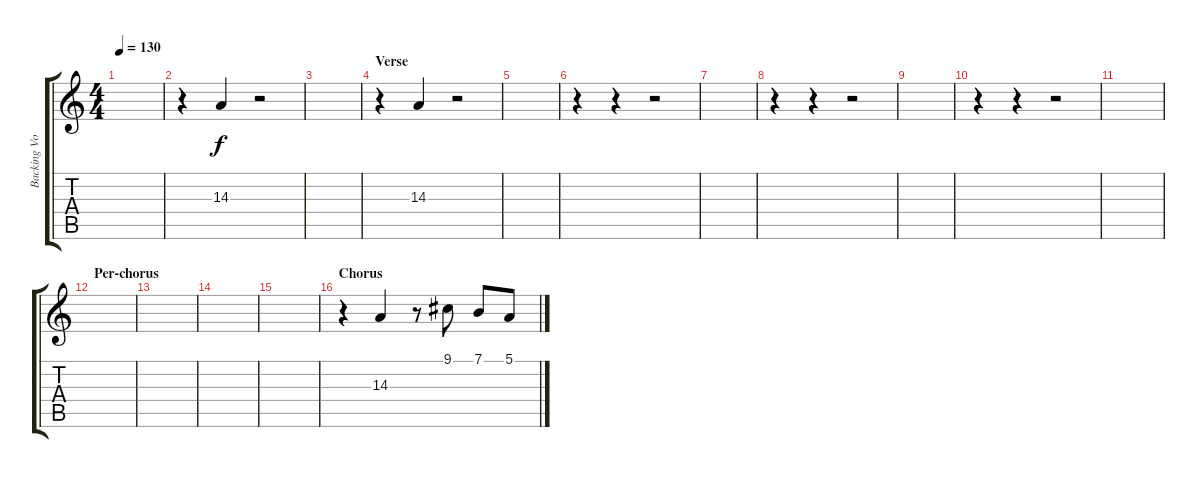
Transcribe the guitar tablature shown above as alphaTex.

\track ("Backing Vocal" "Backing Vo") {instrument pad4choir}
\staff {score tabs}
\tuning (E4 B3 G3 D3 A2 E2) {hide}
\ts (4 4)
\tempo 130
\clef g2
\ks c
|
r.4 14.3.4 r.2 |
|
\section ("" "Verse")
r.4 14.3.4 r.2 |
|
r.4 r.4 r.2 |
|
r.4 r.4 r.2 |
|
r.4 r.4 r.2 |
|
\section ("" "Per-chorus")
|
|
|
|
\section ("" "Chorus")
r.4 14.3.4 r.8 9.1.8 7.1.8 5.1.8
